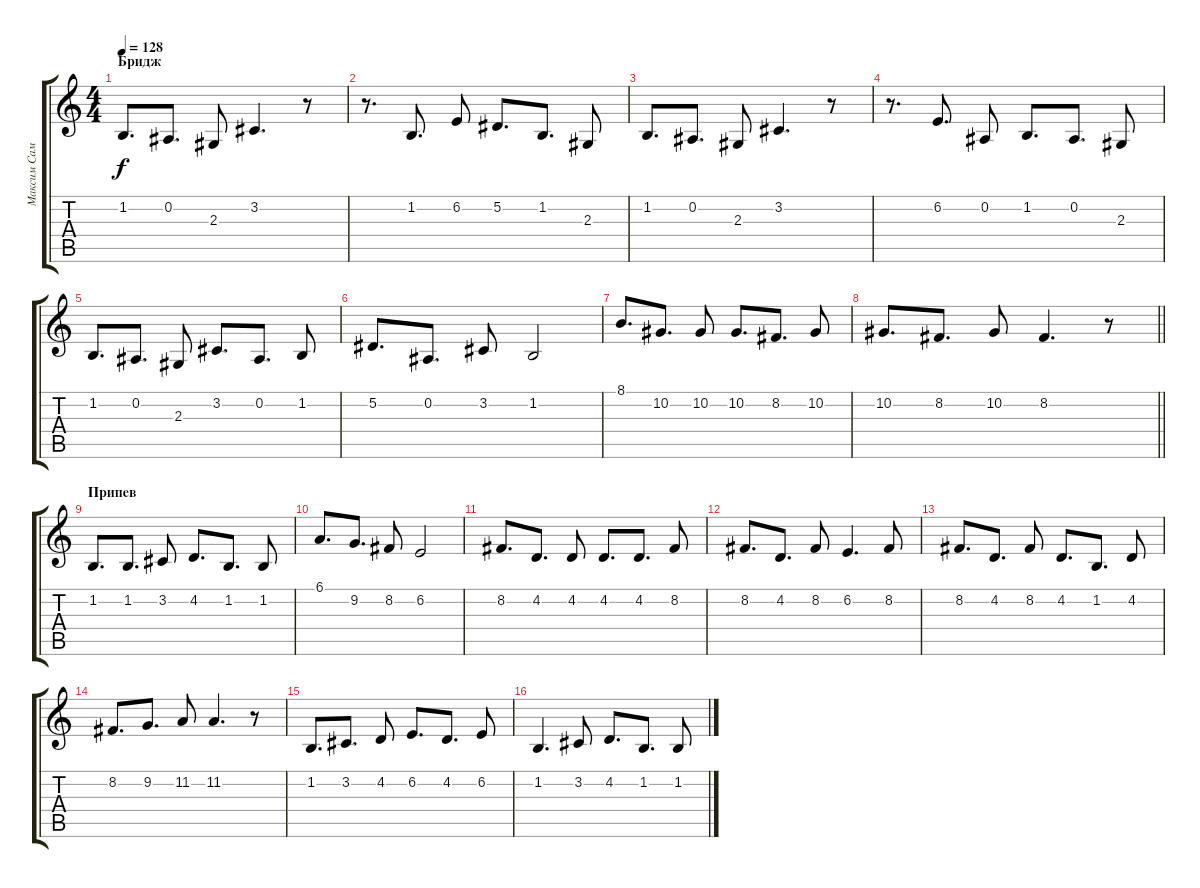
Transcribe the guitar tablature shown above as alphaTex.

\track ("Максим Самосват" "Максим Сам") {instrument tenorsax}
\staff {score tabs}
\tuning (Eb4 Bb3 Gb3 Db3 Ab2 Eb2) {hide}
\ts (4 4)
\section ("" "Бридж")
\tempo 128
\clef g2
\ks c
1.2.8{d dy f} 0.2.8{d} 2.3.8 3.2.4{d} r.8 |
r.8{d} 1.2.8{d} 6.2.8 5.2.8{d} 1.2.8{d} 2.3.8 |
1.2.8{d} 0.2.8{d} 2.3.8 3.2.4{d} r.8 |
r.8{d} 6.2.8{d} 0.2.8 1.2.8{d} 0.2.8{d} 2.3.8 |
1.2.8{d} 0.2.8{d} 2.3.8 3.2.8{d} 0.2.8{d} 1.2.8 |
5.2.8{d} 0.2.8{d} 3.2.8 1.2.2 |
8.1.8{d} 10.2.8{d} 10.2.8 10.2.8{d} 8.2.8{d} 10.2.8 |
\barLineRight lightlight
10.2.8{d} 8.2.8{d} 10.2.8 8.2.4{d} r.8 |
\section ("" "Припев")
1.2.8{d} 1.2.8{d} 3.2.8 4.2.8{d} 1.2.8{d} 1.2.8 |
6.1.8{d} 9.2.8{d} 8.2.8 6.2.2 |
8.2.8{d} 4.2.8{d} 4.2.8 4.2.8{d} 4.2.8{d} 8.2.8 |
8.2.8{d} 4.2.8{d} 8.2.8 6.2.4{d} 8.2.8 |
8.2.8{d} 4.2.8{d} 8.2.8 4.2.8{d} 1.2.8{d} 4.2.8 |
8.2.8{d} 9.2.8{d} 11.2.8 11.2.4{d} r.8 |
1.2.8{d} 3.2.8{d} 4.2.8 6.2.8{d} 4.2.8{d} 6.2.8 |
1.2.4{d} 3.2.8 4.2.8{d} 1.2.8{d} 1.2.8
